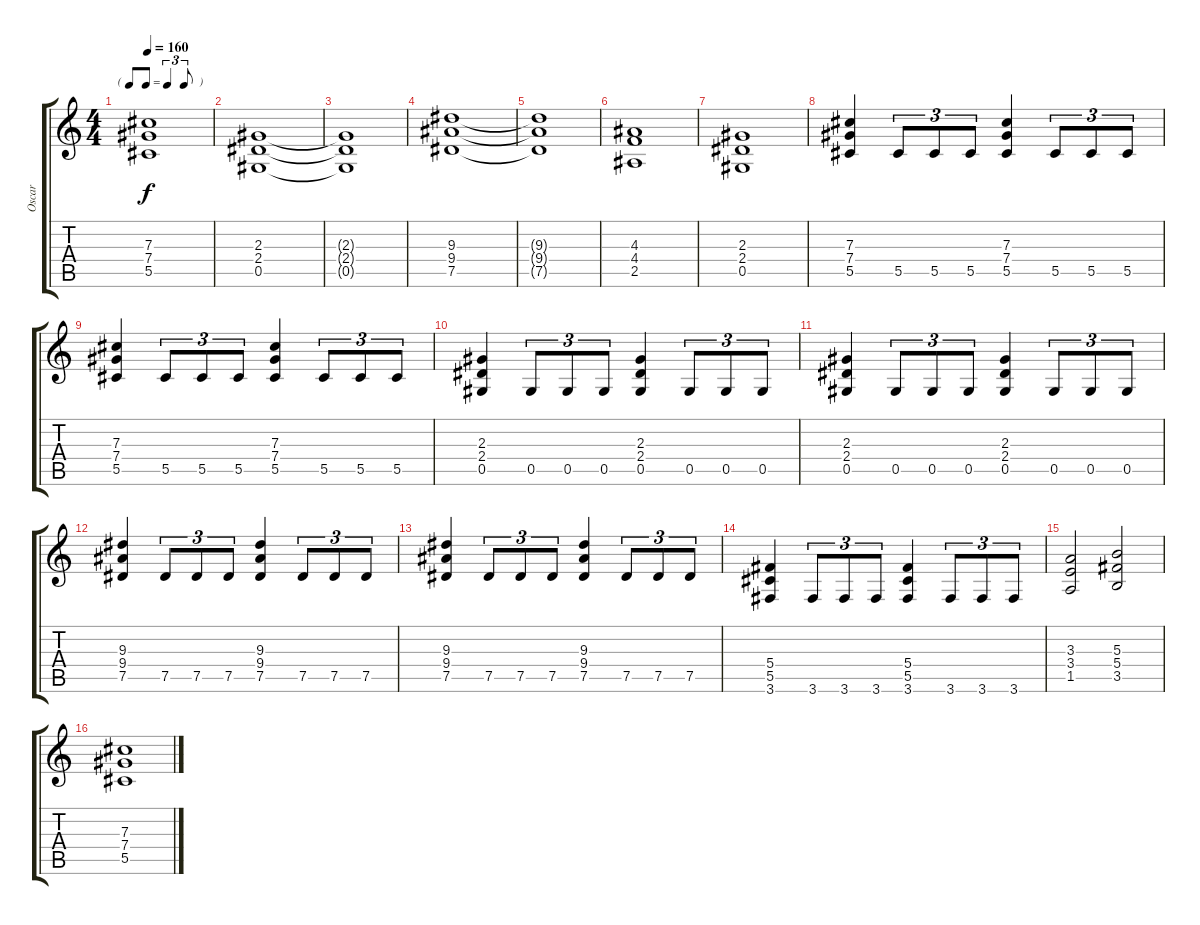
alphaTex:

\track ("Oscar" "Oscar") {instrument distortionguitar}
\staff {score tabs}
\tuning (Eb4 Bb3 Gb3 Db3 Ab2 Eb2) {hide}
\ts (4 4)
\tf triplet8th
\tempo 160
\clef g2
\ks c
(7.3{t} 7.4{t} 5.5{t}).1{dy f} |
(2.3 2.4 0.5).1 |
(2.3{t} 2.4{t} 0.5{t}).1 |
(9.3 9.4 7.5).1 |
(9.3{t} 9.4{t} 7.5{t}).1 |
(4.3 4.4 2.5).1 |
(2.3 2.4 0.5).1 |
(7.3 7.4 5.5).4 5.5.8{tu (3 2)} 5.5.8{tu (3 2)} 5.5.8{tu (3 2)} (7.3 7.4 5.5).4 5.5.8{tu (3 2)} 5.5.8{tu (3 2)} 5.5.8{tu (3 2)} |
(7.3 7.4 5.5).4 5.5.8{tu (3 2)} 5.5.8{tu (3 2)} 5.5.8{tu (3 2)} (7.3 7.4 5.5).4 5.5.8{tu (3 2)} 5.5.8{tu (3 2)} 5.5.8{tu (3 2)} |
(2.3 2.4 0.5).4 0.5.8{tu (3 2)} 0.5.8{tu (3 2)} 0.5.8{tu (3 2)} (2.3 2.4 0.5).4 0.5.8{tu (3 2)} 0.5.8{tu (3 2)} 0.5.8{tu (3 2)} |
(2.3 2.4 0.5).4 0.5.8{tu (3 2)} 0.5.8{tu (3 2)} 0.5.8{tu (3 2)} (2.3 2.4 0.5).4 0.5.8{tu (3 2)} 0.5.8{tu (3 2)} 0.5.8{tu (3 2)} |
(9.3 9.4 7.5).4 7.5.8{tu (3 2)} 7.5.8{tu (3 2)} 7.5.8{tu (3 2)} (9.3 9.4 7.5).4 7.5.8{tu (3 2)} 7.5.8{tu (3 2)} 7.5.8{tu (3 2)} |
(9.3 9.4 7.5).4 7.5.8{tu (3 2)} 7.5.8{tu (3 2)} 7.5.8{tu (3 2)} (9.3 9.4 7.5).4 7.5.8{tu (3 2)} 7.5.8{tu (3 2)} 7.5.8{tu (3 2)} |
(5.4 5.5 3.6).4 3.6.8{tu (3 2)} 3.6.8{tu (3 2)} 3.6.8{tu (3 2)} (5.4 5.5 3.6).4 3.6.8{tu (3 2)} 3.6.8{tu (3 2)} 3.6.8{tu (3 2)} |
(3.3 3.4 1.5).2 (5.3 5.4 3.5).2 |
(7.3 7.4 5.5).1
